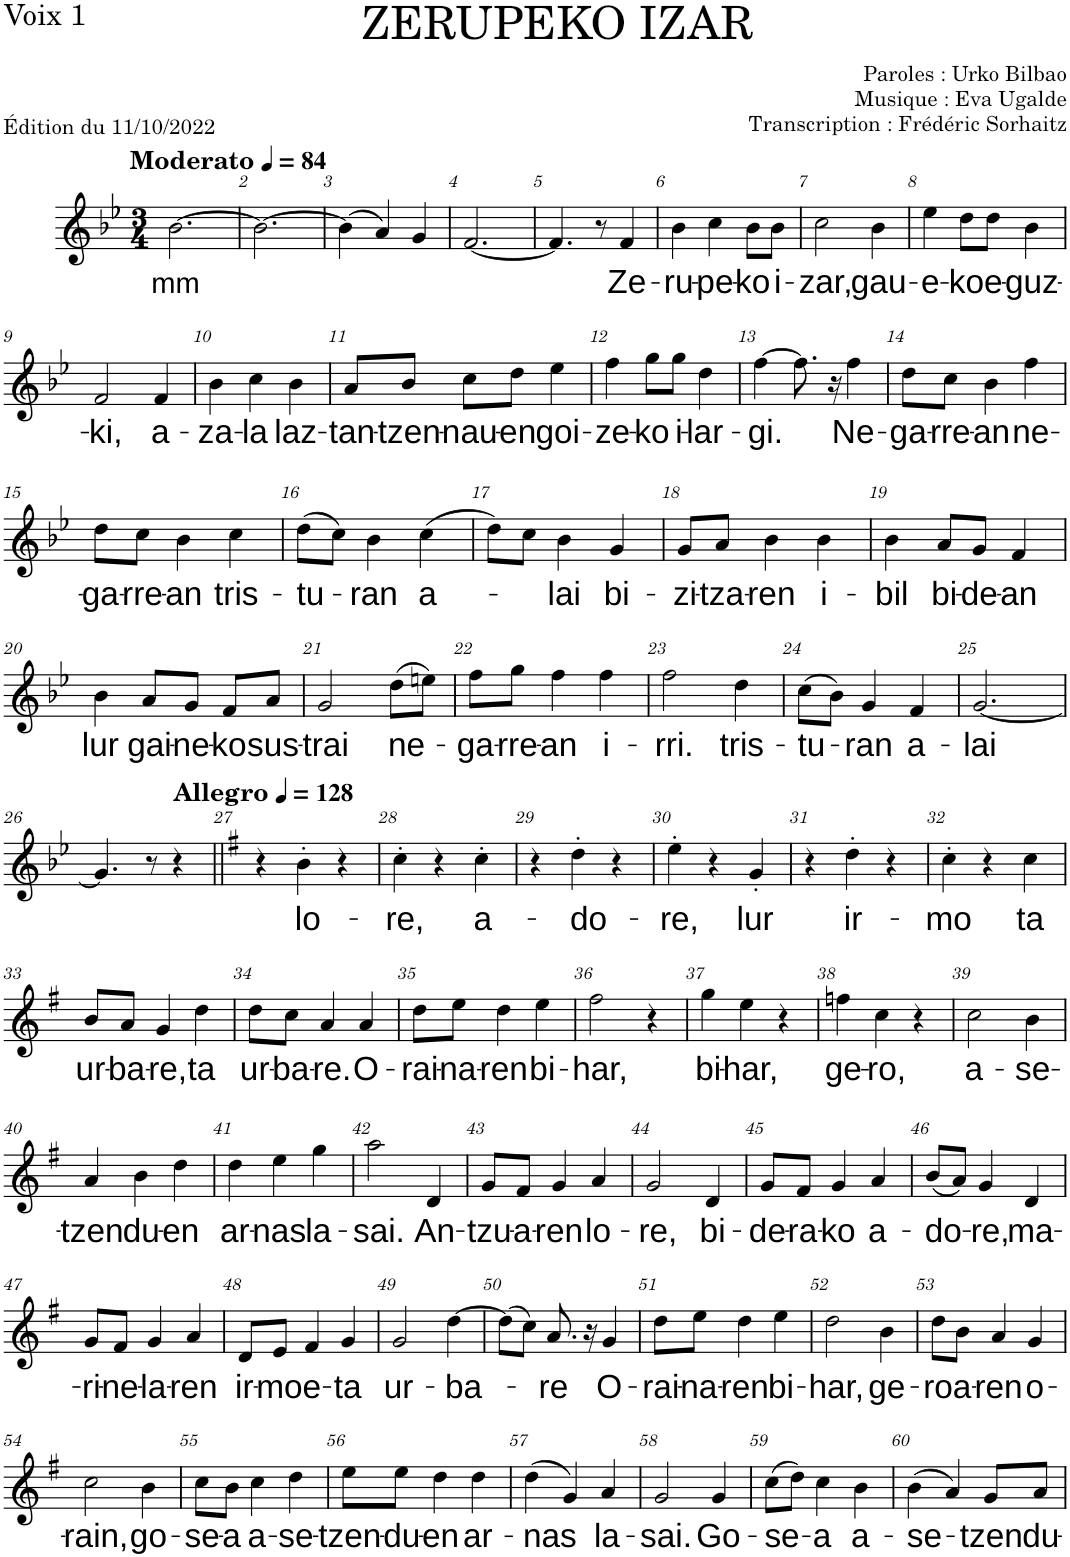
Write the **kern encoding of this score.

**kern	**text
*part1	*part1
*staff1	*staff1
*I"Voix 1	*
*I'V1	*
*clefG2	*
*k[b-e-]	*
*M3/4	*
*MM84	*
=1	=1
!LO:TX:a:B:t=Moderato	!
!	!LO:LY:b
[2.b-\	mm
=2	=2
2.b-\_	.
=3	=3
(4b-\]	.
4a/)	.
4g/	.
=4	=4
[2.f/	.
=5	=5
4.f/]	.
8r	.
!	!LO:LY:b
4f/	Ze-
=6	=6
!	!LO:LY:b
4b-\	-ru-
!	!LO:LY:b
4cc\	-pe-
!	!LO:LY:b
8b-\L	-ko
!	!LO:LY:b
8b-\J	i-
=7	=7
!	!LO:LY:b
2cc\	-zar,
!	!LO:LY:b
4b-\	gau-
=8	=8
!	!LO:LY:b
4ee-\	-e-
!	!LO:LY:b
8dd\L	-ko
!	!LO:LY:b
8dd\J	e-
!	!LO:LY:b
4b-\	-guz-
!!LO:LB:g=z
=9	=9
!	!LO:LY:b
2f/	-ki,
!	!LO:LY:b
4f/	a-
=10	=10
!	!LO:LY:b
4b-\	-za-
!	!LO:LY:b
4cc\	-la
!	!LO:LY:b
4b-\	laz-
=11	=11
!	!LO:LY:b
8a/L	-tan-
!	!LO:LY:b
8b-/J	-tzen-
!	!LO:LY:b
8cc\L	-nau-
!	!LO:LY:b
8dd\J	-en
!	!LO:LY:b
4ee-\	goi-
=12	=12
!	!LO:LY:b
4ff\	-ze-
!	!LO:LY:b
8gg\L	-ko
!	!LO:LY:b
8gg\J	i-
!	!LO:LY:b
4dd\	-lar-
=13	=13
!	!LO:LY:b
[4ff\	-gi.
8.ff\]	.
16r	.
!	!LO:LY:b
4ff\	Ne-
=14	=14
!	!LO:LY:b
8dd\L	-ga-
!	!LO:LY:b
8cc\J	-rre-
!	!LO:LY:b
4b-\	-an
!	!LO:LY:b
4ff\	ne-
!!LO:LB:g=z
=15	=15
!	!LO:LY:b
8dd\L	-ga-
!	!LO:LY:b
8cc\J	-rre-
!	!LO:LY:b
4b-\	-an
!	!LO:LY:b
4cc\	tris-
=16	=16
!	!LO:LY:b
(8dd\L	-tu-
8cc\J)	.
!	!LO:LY:b
4b-\	ran
!	!LO:LY:b
(4cc\	a-
=17	=17
8dd\L)	.
8cc\J	.
!	!LO:LY:b
4b-\	-lai
!	!LO:LY:b
4g/	bi-
=18	=18
!	!LO:LY:b
8g/L	-zi-
!	!LO:LY:b
8a/J	-tza-
!	!LO:LY:b
4b-\	-ren
!	!LO:LY:b
4b-\	i-
=19	=19
!	!LO:LY:b
4b-\	-bil
!	!LO:LY:b
8a/L	bi-
!	!LO:LY:b
8g/J	-de-
!	!LO:LY:b
4f/	-an
!!LO:LB:g=z
=20	=20
!	!LO:LY:b
4b-\	lur
!	!LO:LY:b
8a/L	gai-
!	!LO:LY:b
8g/J	-ne-
!	!LO:LY:b
8f/L	-ko
!	!LO:LY:b
8a/J	sus-
=21	=21
!	!LO:LY:b
2g/	-trai
!	!LO:LY:b
(8dd\L	ne-
8een\J)	.
=22	=22
!	!LO:LY:b
8ff\L	-ga-
!	!LO:LY:b
8gg\J	-rre-
!	!LO:LY:b
4ff\	-an
!	!LO:LY:b
4ff\	i-
=23	=23
!	!LO:LY:b
2ff\	-rri.
!	!LO:LY:b
4dd\	tris-
=24	=24
!	!LO:LY:b
(8cc\L	tu-
8b-\J)	.
!	!LO:LY:b
4g/	ran
!	!LO:LY:b
4f/	a-
=25	=25
!	!LO:LY:b
[2.g/	-lai
!!LO:LB:g=z
=26	=26
4.g/]	.
8r	.
*MM128	*
!LO:TX:a:B:t=Allegro	!
4r	.
=27||	=27||
*k[f#]	*
4r	.
!	!LO:LY:b
4b'\	lo-
4r	.
=28	=28
!	!LO:LY:b
4cc'\	-re,
4r	.
!	!LO:LY:b
4cc'\	a-
=29	=29
4r	.
!	!LO:LY:b
4dd'\	-do-
4r	.
=30	=30
!	!LO:LY:b
4ee'\	-re,
4r	.
!	!LO:LY:b
4g'/	lur
=31	=31
4r	.
!	!LO:LY:b
4dd'\	ir-
4r	.
=32	=32
!	!LO:LY:b
4cc'\	-mo
4r	.
!	!LO:LY:b
4cc\	ta
!!LO:LB:g=z
=33	=33
!	!LO:LY:b
8b/L	ur-
!	!LO:LY:b
8a/J	-ba-
!	!LO:LY:b
4g/	-re,
!	!LO:LY:b
4dd\	ta
=34	=34
!	!LO:LY:b
8dd\L	ur-
!	!LO:LY:b
8cc\J	-ba-
!	!LO:LY:b
4a/	-re.
!	!LO:LY:b
4a/	O-
=35	=35
!	!LO:LY:b
8dd\L	-rai-
!	!LO:LY:b
8ee\J	-na-
!	!LO:LY:b
4dd\	-ren
!	!LO:LY:b
4ee\	bi-
=36	=36
!	!LO:LY:b
2ff#\	-har,
4r	.
=37	=37
!	!LO:LY:b
4gg\	bi-
!	!LO:LY:b
4ee\	-har,
4r	.
=38	=38
!	!LO:LY:b
4ffn\	ge-
!	!LO:LY:b
4cc\	-ro,
4r	.
=39	=39
!	!LO:LY:b
2cc\	a-
!	!LO:LY:b
4b\	-se-
!!LO:LB:g=z
=40	=40
!	!LO:LY:b
4a/	-tzen
!	!LO:LY:b
4b\	du-
!	!LO:LY:b
4dd\	-en
=41	=41
!	!LO:LY:b
4dd\	ar-
!	!LO:LY:b
4ee\	-nas
!	!LO:LY:b
4gg\	la-
=42	=42
!	!LO:LY:b
2aa\	-sai.
!	!LO:LY:b
4d/	An-
=43	=43
!	!LO:LY:b
8g/L	-tzu-
!	!LO:LY:b
8f#/J	-a-
!	!LO:LY:b
4g/	-ren
!	!LO:LY:b
4a/	lo-
=44	=44
!	!LO:LY:b
2g/	-re,
!	!LO:LY:b
4d/	bi-
=45	=45
!	!LO:LY:b
8g/L	-de-
!	!LO:LY:b
8f#/J	-ra-
!	!LO:LY:b
4g/	-ko
!	!LO:LY:b
4a/	a-
=46	=46
!	!LO:LY:b
(8b/L	-do-
8a/J)	.
!	!LO:LY:b
4g/	re,
!	!LO:LY:b
4d/	ma-
!!LO:LB:g=z
=47	=47
!	!LO:LY:b
8g/L	-ri-
!	!LO:LY:b
8f#/J	-ne-
!	!LO:LY:b
4g/	-la-
!	!LO:LY:b
4a/	-ren
=48	=48
!	!LO:LY:b
8d/L	ir-
!	!LO:LY:b
8e/J	-mo
!	!LO:LY:b
4f#/	e-
!	!LO:LY:b
4g/	-ta
=49	=49
!	!LO:LY:b
2g/	ur-
!	!LO:LY:b
[4dd\	-ba-
=50	=50
(8dd\L]	.
8cc\J)	.
!	!LO:LY:b
8.a/	-re
16r	.
!	!LO:LY:b
4g/	O-
=51	=51
!	!LO:LY:b
8dd\L	-rai-
!	!LO:LY:b
8ee\J	-na-
!	!LO:LY:b
4dd\	-ren
!	!LO:LY:b
4ee\	bi-
=52	=52
!	!LO:LY:b
2dd\	-har,
!	!LO:LY:b
4b\	ge-
=53	=53
!	!LO:LY:b
8dd\L	-ro
!	!LO:LY:b
8b\J	a-
!	!LO:LY:b
4a/	-ren
!	!LO:LY:b
4g/	o-
!!LO:LB:g=z
=54	=54
!	!LO:LY:b
2cc\	-rain,
!	!LO:LY:b
4b\	go-
=55	=55
!	!LO:LY:b
8cc\L	-se-
!	!LO:LY:b
8b\J	-a
!	!LO:LY:b
4cc\	a-
!	!LO:LY:b
4dd\	-se-
=56	=56
!	!LO:LY:b
8ee\L	-tzen-
!	!LO:LY:b
8ee\J	-du-
!	!LO:LY:b
4dd\	-en
!	!LO:LY:b
4dd\	ar-
=57	=57
!	!LO:LY:b
(4dd\	-nas
4g/)	.
!	!LO:LY:b
4a/	la-
=58	=58
!	!LO:LY:b
2g/	-sai.
!	!LO:LY:b
4g/	Go-
=59	=59
!	!LO:LY:b
(8cc\L	-se-
8dd\J)	.
!	!LO:LY:b
4cc\	a
!	!LO:LY:b
4b\	a-
=60	=60
!	!LO:LY:b
(4b\	-se-
4a/)	.
!	!LO:LY:b
8g/L	tzen
!	!LO:LY:b
8a/J	du-
=	=
*-	*-
